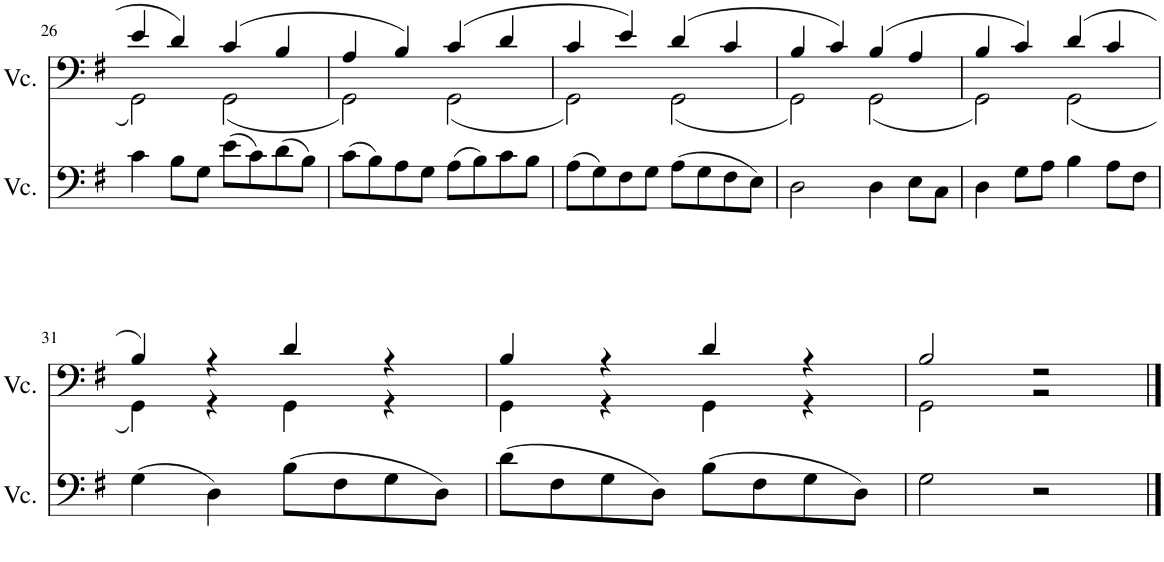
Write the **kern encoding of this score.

**kern	**kern
*part2	*part1
*staff2	*staff1
*I"Violoncello	*I"Violoncello
*I'Vc.	*I'Vc.
!!LO:PB:g=z
*clefF4	*clefF4
*k[f#]	*k[f#]
*M2/2	*M2/2
*met(c|)	*met(c|)
=26	=26
*	*^
4c\	4e/	2GG\
8B\L	4d/	.
8G\J	.	.
(8e\L	(4c/	(2GG\
8c\)	.	.
(8d\	4B/	.
8B\J)	.	.
=27	=27	=27
(8c\L	4A/	2GG\)
8B\)	.	.
8A\	4B/)	.
8G\J	.	.
(8A\L	(4c/	(2GG\
8B\)	.	.
8c\	4d/	.
8B\J	.	.
=28	=28	=28
(8A\L	4c/	2GG\)
8G\)	.	.
8F#\	4e/)	.
8G\J	.	.
(8A\L	(4d/	(2GG\
8G\	.	.
8F#\	4c/	.
8E\J)	.	.
=29	=29	=29
2D\	4B/	2GG\)
.	4c/)	.
4D\	(4B/	(2GG\
8E\L	4A/	.
8C\J	.	.
=30	=30	=30
4D\	4B/	2GG\)
8G\L	4c/)	.
8A\J	.	.
4B\	(4d/	(2GG\
8A\L	4c/	.
8F#\J	.	.
!!LO:LB:g=z	!!
=31	=31	=31
(4G\	4B/)	4GG\)
4D\)	4r	4r
(8B\L	4d/	4GG\
8F#\	.	.
8G\	4r	4r
8D\J)	.	.
=32	=32	=32
(8d\L	4B/	4GG\
8F#\	.	.
8G\	4r	4r
8D\J)	.	.
(8B\L	4d/	4GG\
8F#\	.	.
8G\	4r	4r
8D\J)	.	.
=33	=33	=33
2G\	2B/	2GG\
2r	2r	2r
*	*v	*v
==	==
*-	*-
